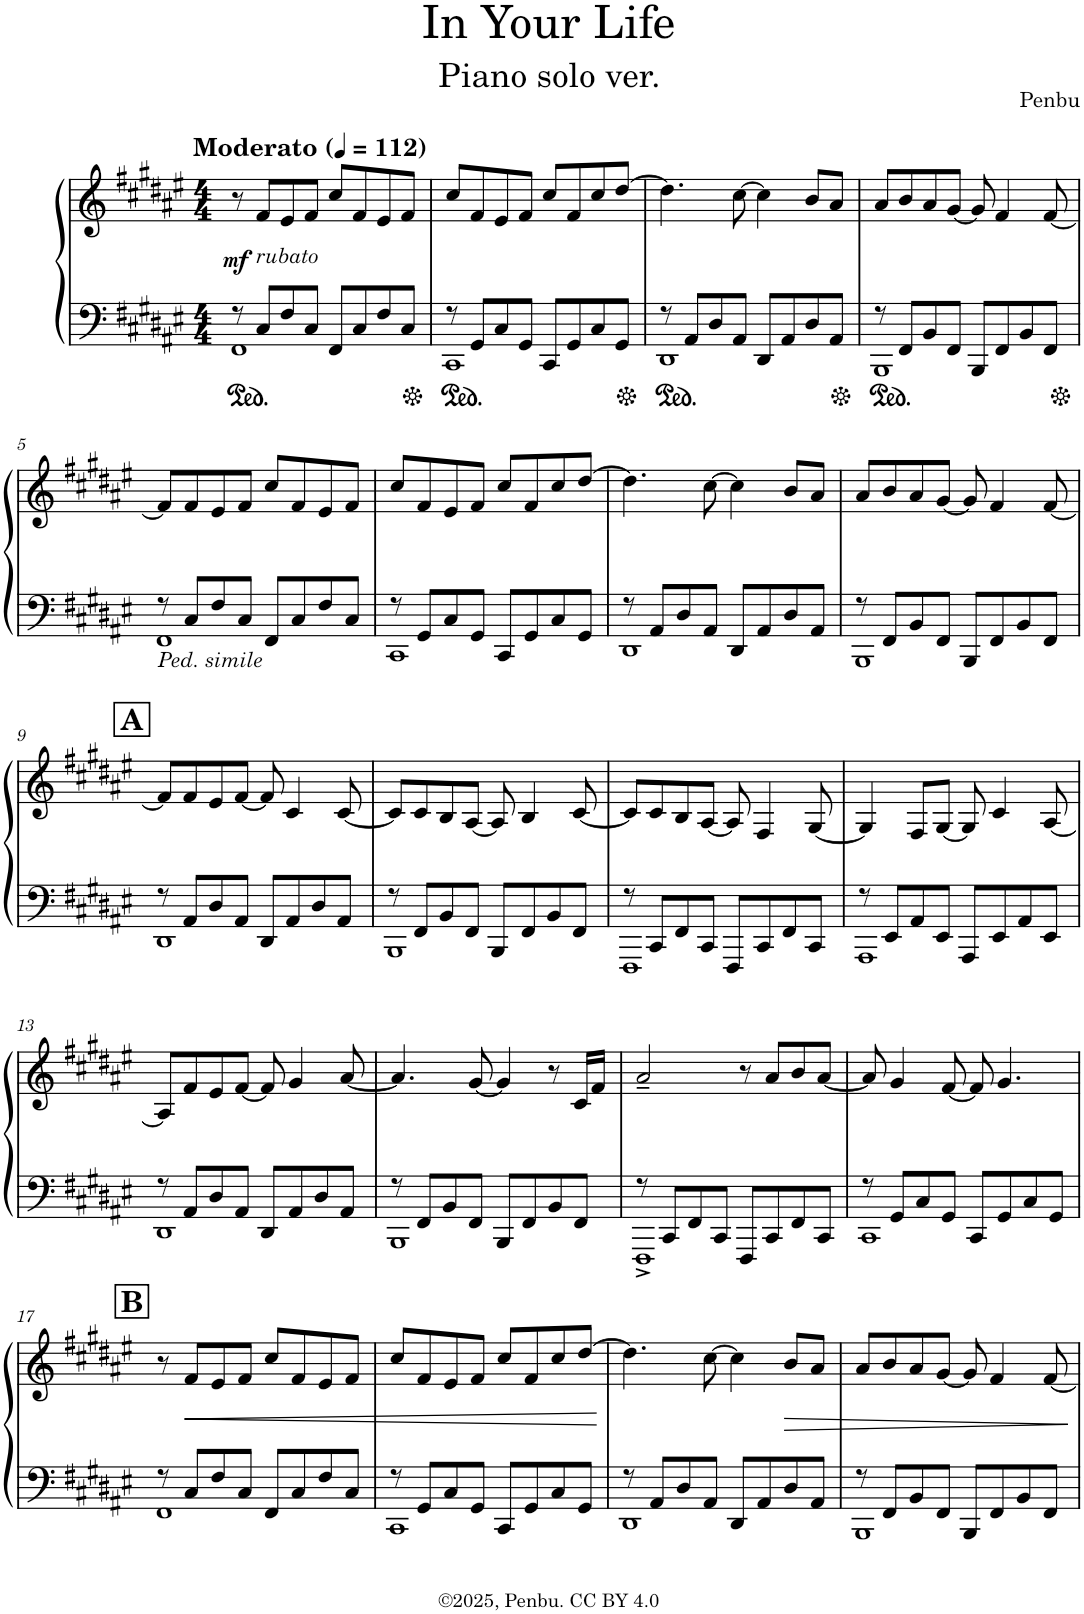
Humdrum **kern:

**kern	**kern	**dynam
*part1	*part1	*part1
*staff2	*staff1	*staff1/2
*I"Piano	*	*
*I'Pno.	*	*
*clefF4	*clefG2	*
*k[f#c#g#d#a#e#]	*k[f#c#g#d#a#e#]	*
*M4/4	*M4/4	*
*MM112	*MM112	*
=1	=1	=1
*^	*	*
!	!	!LO:TX:a:B:t=Moderato	!
!	!	!	!LO:DY:b
8r	1FF#	8r	mf
!	!	!LO:TX:b:i:t=rubato	!
8C#/L	.	8f#/L	.
8F#/	.	8e#/	.
8C#/J	.	8f#/J	.
8FF#/L	.	8cc#/L	.
8C#/	.	8f#/	.
8F#/	.	8e#/	.
8C#/J	.	8f#/J	.
=2	=2	=2	=2
8r	1CC#	8cc#/L	.
8GG#/L	.	8f#/	.
8C#/	.	8e#/	.
8GG#/J	.	8f#/J	.
8CC#/L	.	8cc#/L	.
8GG#/	.	8f#/	.
8C#/	.	8cc#/	.
8GG#/J	.	[8dd#/J	.
=3	=3	=3	=3
8r	1DD#	4.dd#\]	.
8AA#/L	.	.	.
8D#/	.	.	.
8AA#/J	.	[8cc#\	.
8DD#/L	.	4cc#\]	.
8AA#/	.	.	.
8D#/	.	8b/L	.
8AA#/J	.	8a#/J	.
=4	=4	=4	=4
8r	1BBB	8a#/L	.
8FF#/L	.	8b/	.
8BB/	.	8a#/	.
8FF#/J	.	[8g#/J	.
8BBB/L	.	8g#/]	.
8FF#/	.	4f#/	.
8BB/	.	.	.
8FF#/J	.	[8f#/	.
!!LO:LB:g=z
=5	=5	=5	=5
!LO:TX:b:i:t=Ped. simile	!	!	!
8r	1FF#	8f#/L]	.
8C#/L	.	8f#/	.
8F#/	.	8e#/	.
8C#/J	.	8f#/J	.
8FF#/L	.	8cc#/L	.
8C#/	.	8f#/	.
8F#/	.	8e#/	.
8C#/J	.	8f#/J	.
=6	=6	=6	=6
8r	1CC#	8cc#/L	.
8GG#/L	.	8f#/	.
8C#/	.	8e#/	.
8GG#/J	.	8f#/J	.
8CC#/L	.	8cc#/L	.
8GG#/	.	8f#/	.
8C#/	.	8cc#/	.
8GG#/J	.	[8dd#/J	.
=7	=7	=7	=7
8r	1DD#	4.dd#\]	.
8AA#/L	.	.	.
8D#/	.	.	.
8AA#/J	.	[8cc#\	.
8DD#/L	.	4cc#\]	.
8AA#/	.	.	.
8D#/	.	8b/L	.
8AA#/J	.	8a#/J	.
=8	=8	=8	=8
8r	1BBB	8a#/L	.
8FF#/L	.	8b/	.
8BB/	.	8a#/	.
8FF#/J	.	[8g#/J	.
8BBB/L	.	8g#/]	.
8FF#/	.	4f#/	.
8BB/	.	.	.
8FF#/J	.	[8f#/	.
!!LO:LB:g=z
!!LO:REH:place=s1:a:B:cj:fs=14:t=A
=9	=9	=9	=9
8r	1DD#	8f#/L]	.
8AA#/L	.	8f#/	.
8D#/	.	8e#/	.
8AA#/J	.	[8f#/J	.
8DD#/L	.	8f#/]	.
8AA#/	.	4c#/	.
8D#/	.	.	.
8AA#/J	.	[8c#/	.
=10	=10	=10	=10
8r	1BBB	8c#/L]	.
8FF#/L	.	8c#/	.
8BB/	.	8B/	.
8FF#/J	.	[8A#/J	.
8BBB/L	.	8A#/]	.
8FF#/	.	4B/	.
8BB/	.	.	.
8FF#/J	.	[8c#/	.
=11	=11	=11	=11
8r	1FFF#	8c#/L]	.
8CC#/L	.	8c#/	.
8FF#/	.	8B/	.
8CC#/J	.	[8A#/J	.
8FFF#/L	.	8A#/]	.
8CC#/	.	4F#/	.
8FF#/	.	.	.
8CC#/J	.	[8G#/	.
=12	=12	=12	=12
8r	1AAA#	4G#/]	.
8EE#/L	.	.	.
8AA#/	.	8F#/L	.
8EE#/J	.	[8G#/J	.
8AAA#/L	.	8G#/]	.
8EE#/	.	4c#/	.
8AA#/	.	.	.
8EE#/J	.	[8A#/	.
!!LO:LB:g=z
=13	=13	=13	=13
8r	1DD#	8A#/L]	.
8AA#/L	.	8f#/	.
8D#/	.	8e#/	.
8AA#/J	.	[8f#/J	.
8DD#/L	.	8f#/]	.
8AA#/	.	4g#/	.
8D#/	.	.	.
8AA#/J	.	[8a#/	.
=14	=14	=14	=14
8r	1BBB	4.a#/]	.
8FF#/L	.	.	.
8BB/	.	.	.
8FF#/J	.	[8g#/	.
8BBB/L	.	4g#/]	.
8FF#/	.	.	.
8BB/	.	8r	.
8FF#/J	.	16c#/LL	.
.	.	16f#/JJ	.
=15	=15	=15	=15
8r	1FFF#^	2a#~/	.
8CC#/L	.	.	.
8FF#/	.	.	.
8CC#/J	.	.	.
8FFF#/L	.	8r	.
8CC#/	.	8a#/L	.
8FF#/	.	8b/	.
8CC#/J	.	[8a#/J	.
=16	=16	=16	=16
8r	1CC#	8a#/]	.
8GG#/L	.	4g#/	.
8C#/	.	.	.
8GG#/J	.	[8f#/	.
8CC#/L	.	8f#/]	.
8GG#/	.	4.g#/	.
8C#/	.	.	.
8GG#/J	.	.	.
!!LO:LB:g=z
!!LO:REH:place=s1:a:B:cj:fs=14:t=B
=17	=17	=17	=17
8r	1FF#	8r	.
!	!	!	!LO:HP:b
8C#/L	.	8f#/L	<
8F#/	.	8e#/	.
8C#/J	.	8f#/J	.
8FF#/L	.	8cc#/L	.
8C#/	.	8f#/	.
8F#/	.	8e#/	.
8C#/J	.	8f#/J	.
=18	=18	=18	=18
8r	1CC#	8cc#/L	.
8GG#/L	.	8f#/	.
8C#/	.	8e#/	.
8GG#/J	.	8f#/J	.
8CC#/L	.	8cc#/L	.
8GG#/	.	8f#/	.
8C#/	.	8cc#/	.
8GG#/J	.	[8dd#/J	.
*v	*v	*	*
.	.	[
=19	=19	=19
*^	*	*
8r	1DD#	4.dd#\]	.
8AA#/L	.	.	.
8D#/	.	.	.
8AA#/J	.	[8cc#\	.
8DD#/L	.	4cc#\]	.
8AA#/	.	.	.
!	!	!	!LO:HP:b
8D#/	.	8b/L	>
8AA#/J	.	8a#/J	.
=20	=20	=20	=20
8r	1BBB	8a#/L	.
8FF#/L	.	8b/	.
8BB/	.	8a#/	.
8FF#/J	.	[8g#/J	.
8BBB/L	.	8g#/]	.
8FF#/	.	4f#/	.
8BB/	.	.	.
8FF#/J	.	[8f#/	.
*v	*v	*	*
.	.	]
=	=	=
*-	*-	*-
